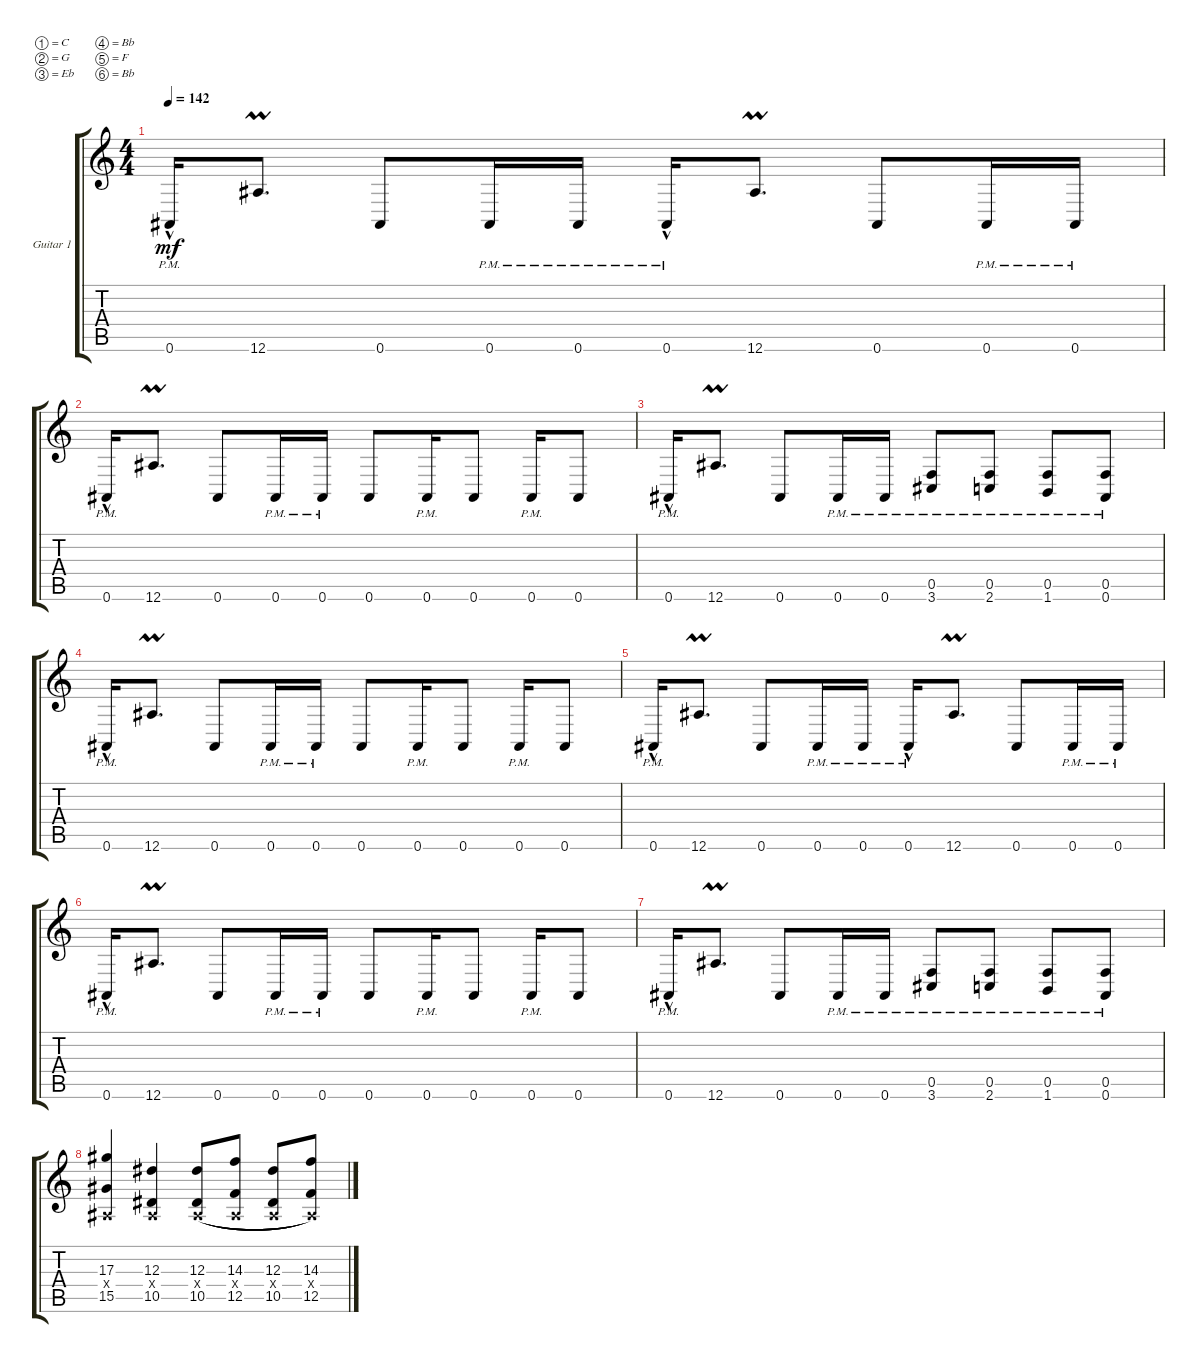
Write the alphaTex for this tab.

\defaultSystemsLayout 4
\bracketExtendMode groupsimilarinstruments
\firstSystemTrackNameOrientation horizontal
\otherSystemsTrackNameOrientation horizontal
\track ("Guitar 1" "Guitar 1") {instrument overdrivenguitar}
\staff {score tabs}
\tuning (C4 G3 Eb3 Bb2 F2 Bb1)
\ts (4 4)
\tempo 142
\clef g2
\ks c
0.6{hac pm}.16{dy mf} 12.6{umordent}.8{d} 0.6.8 0.6{pm}.16 0.6{pm}.16 0.6{hac pm}.16 12.6{umordent}.8{d} 0.6.8 0.6{pm}.16 0.6{pm}.16 |
0.6{hac pm}.16 12.6{umordent}.8{d} 0.6.8 0.6{pm}.16 0.6{pm}.16 0.6.8 0.6{pm}.16 0.6.8 0.6{pm}.16 0.6.8 |
0.6{hac pm}.16 12.6{umordent}.8{d} 0.6.8 0.6{pm}.16 0.6{pm}.16 (3.6{pm} 0.5{pm}).8 (2.6{pm} 0.5{pm}).8 (0.5{pm} 1.6{pm}).8 (0.5{pm} 0.6{pm}).8 |
0.6{hac pm}.16 12.6{umordent}.8{d} 0.6.8 0.6{pm}.16 0.6{pm}.16 0.6.8 0.6{pm}.16 0.6.8 0.6{pm}.16 0.6.8 |
0.6{hac pm}.16 12.6{umordent}.8{d} 0.6.8 0.6{pm}.16 0.6{pm}.16 0.6{hac pm}.16 12.6{umordent}.8{d} 0.6.8 0.6{pm}.16 0.6{pm}.16 |
0.6{hac pm}.16 12.6{umordent}.8{d} 0.6.8 0.6{pm}.16 0.6{pm}.16 0.6.8 0.6{pm}.16 0.6.8 0.6{pm}.16 0.6.8 |
0.6{hac pm}.16 12.6{umordent}.8{d} 0.6.8 0.6{pm}.16 0.6{pm}.16 (3.6{pm} 0.5{pm}).8 (2.6{pm} 0.5{pm}).8 (0.5{pm} 1.6{pm}).8 (0.5{pm} 0.6{pm}).8 |
(17.3 15.5 0.4{x}).4 (12.3 10.5 0.4{x}).4 (12.3 10.5 0.4{x}).8{legatoorigin} (12.5 14.3 0.4{x}).8{legatoorigin} (10.5 12.3 0.4{x}).8{legatoorigin} (14.3 12.5 0.4{x}).8
